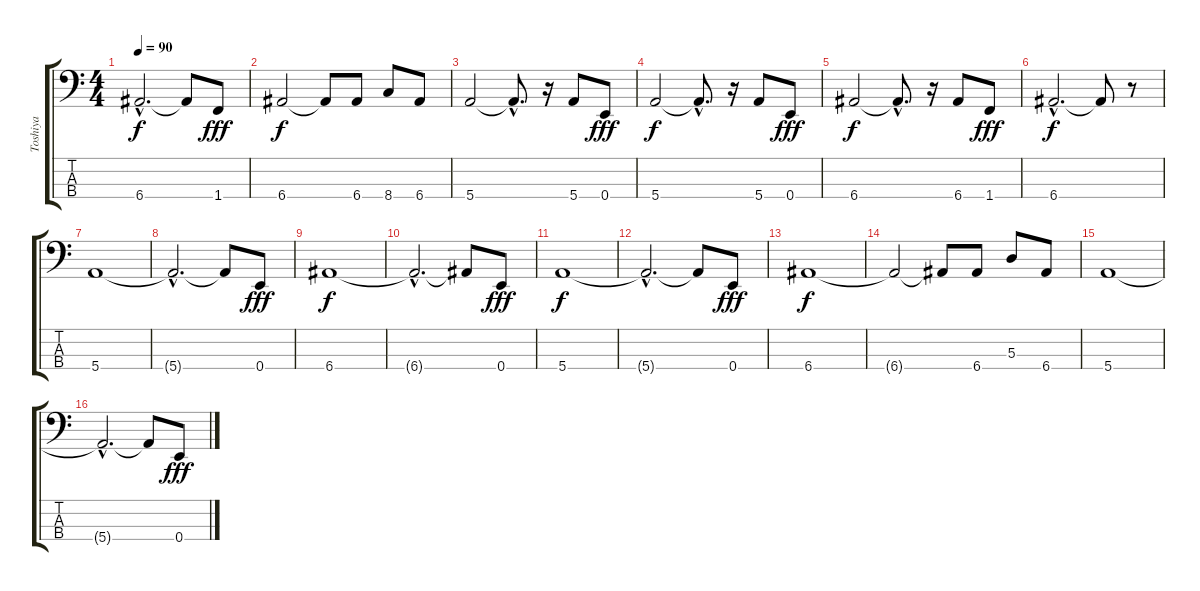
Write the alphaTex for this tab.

\track ("Toshiya" "Toshiya") {instrument electricbasspick}
\staff {score tabs}
\tuning (G2 D2 A1 E1) {hide}
\ts (4 4)
\tempo 90
\clef f4
\ks c
6.4{hac}.2{d dy f} 6.4{t}.8 1.4.8{dy fff} |
6.4.2{dy f} 6.4{t}.8 6.4.8 8.4.8 6.4.8 |
5.4.2 5.4{hac t}.8{d} r.16 5.4.8 0.4.8{dy fff} |
5.4.2{dy f} 5.4{hac t}.8{d} r.16 5.4.8 0.4.8{dy fff} |
6.4.2{dy f} 6.4{hac t}.8{d} r.16 6.4.8 1.4.8{dy fff} |
6.4{hac}.2{d dy f} 6.4{t}.8 r.8 |
5.4.1 |
5.4{hac t}.2{d} 5.4{t}.8 0.4.8{dy fff} |
6.4.1{dy f} |
6.4{hac t}.2{d} 6.4{t}.8 0.4.8{dy fff} |
5.4.1{dy f} |
5.4{hac t}.2{d} 5.4{t}.8 0.4.8{dy fff} |
6.4.1{dy f} |
6.4{t}.2 6.4{t}.8 6.4.8 5.3.8 6.4.8 |
5.4.1 |
5.4{hac t}.2{d} 5.4{t}.8 0.4.8{dy fff}
